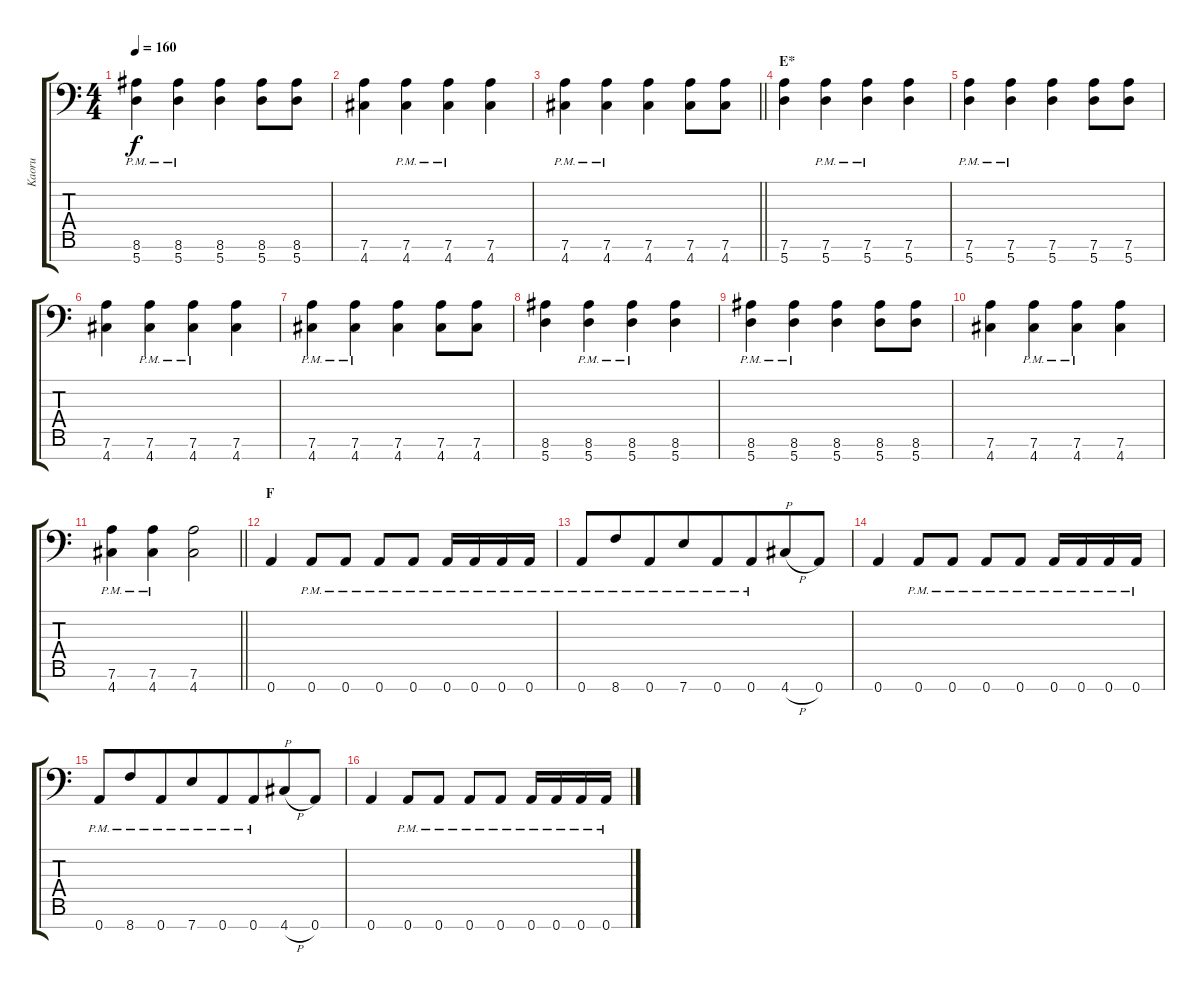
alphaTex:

\track ("Kaoru" "Kaoru") {instrument overdrivenguitar}
\staff {score tabs}
\tuning (E4 B3 G3 D3 A2 D2 A1) {hide}
\ts (4 4)
\tempo 160
\clef f4
\ks c
(8.6{pm} 5.7{pm}).4{dy f} (8.6{pm} 5.7{pm}).4 (8.6 5.7).4 (8.6 5.7).8{beam merge} (8.6 5.7).8 |
(7.6 4.7).4 (7.6{pm} 4.7{pm}).4 (7.6{pm} 4.7{pm}).4{beam merge} (7.6 4.7).4 |
\barLineRight lightlight
(7.6{pm} 4.7{pm}).4 (7.6{pm} 4.7{pm}).4 (7.6 4.7).4 (7.6 4.7).8{beam merge} (7.6 4.7).8 |
\section ("" "E*")
(7.6 5.7).4 (7.6{pm} 5.7{pm}).4 (7.6{pm} 5.7{pm}).4{beam merge} (7.6 5.7).4 |
(7.6{pm} 5.7{pm}).4{beam merge} (7.6{pm} 5.7{pm}).4 (7.6 5.7).4 (7.6 5.7).8{beam merge} (7.6 5.7).8 |
(7.6 4.7).4 (7.6{pm} 4.7{pm}).4 (7.6{pm} 4.7{pm}).4{beam merge} (7.6 4.7).4 |
(7.6{pm} 4.7{pm}).4{beam merge} (7.6{pm} 4.7{pm}).4 (7.6 4.7).4 (7.6 4.7).8{beam merge} (7.6 4.7).8 |
(8.6 5.7).4 (8.6{pm} 5.7{pm}).4 (8.6{pm} 5.7{pm}).4{beam merge} (8.6 5.7).4 |
(8.6{pm} 5.7{pm}).4{beam merge} (8.6{pm} 5.7{pm}).4 (8.6 5.7).4 (8.6 5.7).8{beam merge} (8.6 5.7).8 |
(7.6 4.7).4 (7.6{pm} 4.7{pm}).4 (7.6{pm} 4.7{pm}).4{beam merge} (7.6 4.7).4 |
\barLineRight lightlight
(7.6{pm} 4.7{pm}).4{beam merge} (7.6{pm} 4.7{pm}).4 (7.6 4.7).2 |
\section ("" "F")
0.7.4 0.7{pm}.8 0.7{pm}.8 0.7{pm}.8{beam merge} 0.7{pm}.8 0.7{pm}.16 0.7{pm}.16{beam merge} 0.7{pm}.16 0.7{pm}.16 |
0.7{pm}.8{beam Up} 8.7{pm}.8{beam Up beam merge} 0.7{pm}.8 7.7{pm}.8{beam merge} 0.7{pm}.8 0.7{pm}.8{beam merge} 4.7{h}.8{txt "P" beam merge} 0.7.8 |
0.7.4 0.7{pm}.8 0.7{pm}.8 0.7{pm}.8{beam merge} 0.7{pm}.8 0.7{pm}.16 0.7{pm}.16{beam merge} 0.7{pm}.16 0.7{pm}.16 |
0.7{pm}.8{beam Up} 8.7{pm}.8{beam Up beam merge} 0.7{pm}.8 7.7{pm}.8{beam merge} 0.7{pm}.8 0.7{pm}.8{beam merge} 4.7{h}.8{txt "P" beam merge} 0.7.8 |
0.7.4 0.7{pm}.8 0.7{pm}.8 0.7{pm}.8{beam merge} 0.7{pm}.8 0.7{pm}.16 0.7{pm}.16{beam merge} 0.7{pm}.16 0.7{pm}.16
